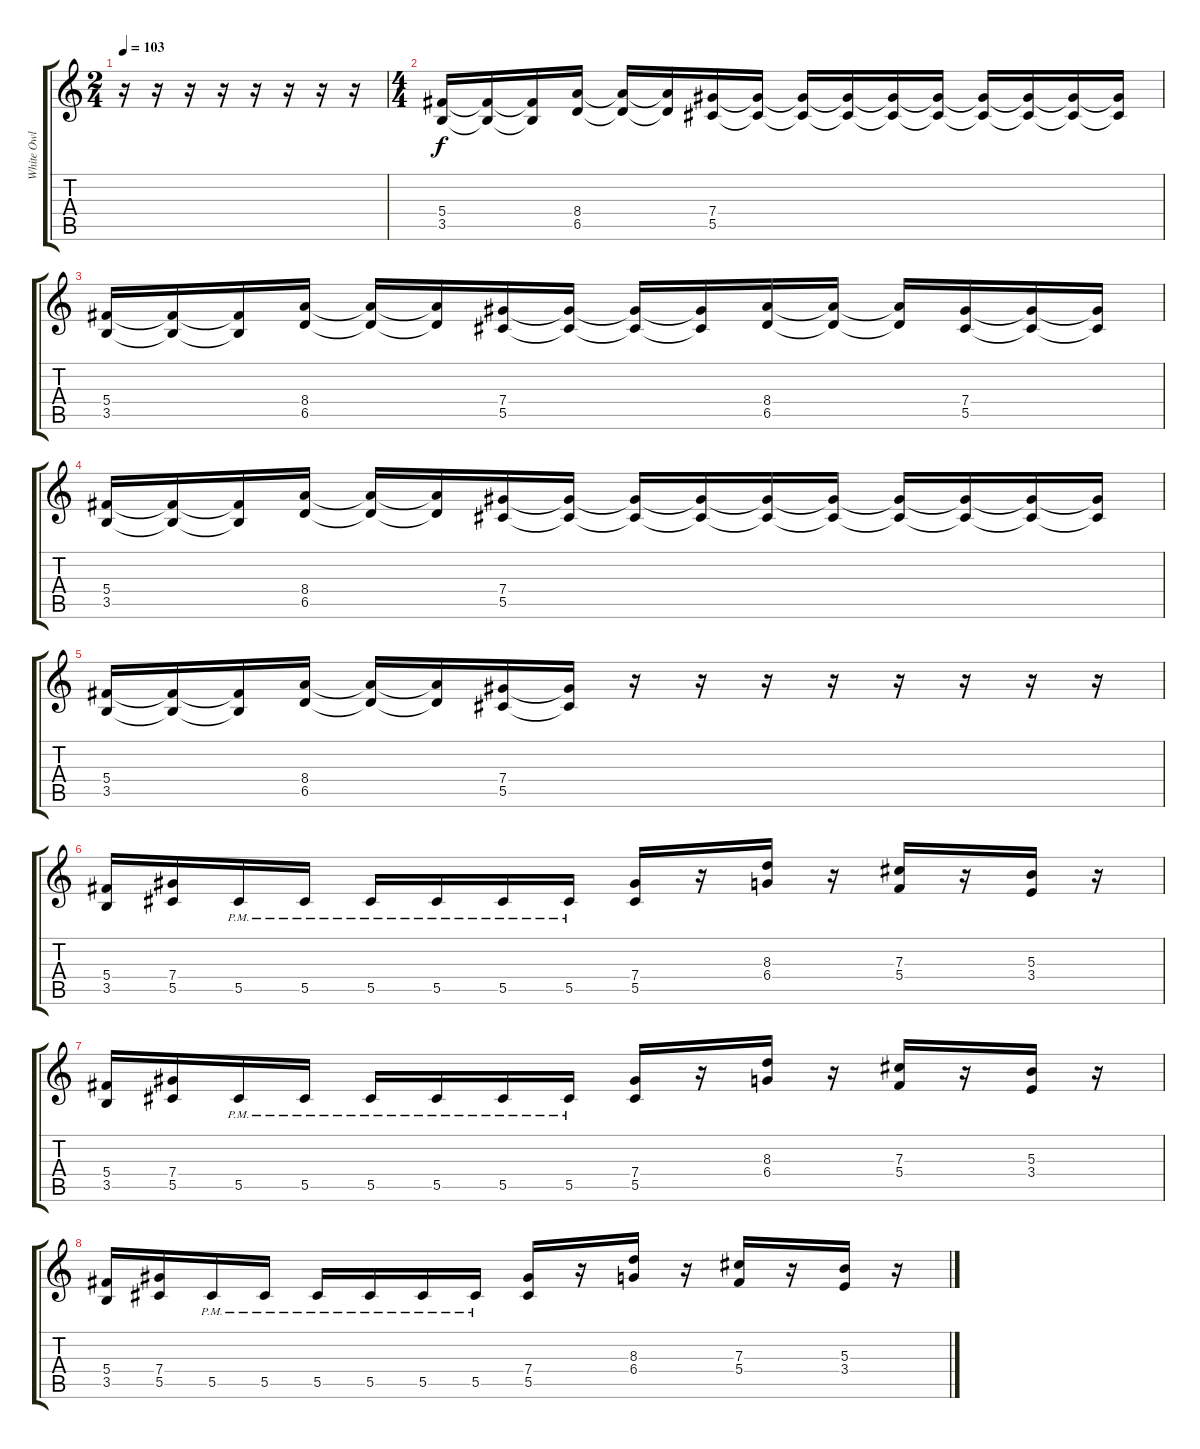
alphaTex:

\track ("White Owl" "White Owl") {instrument overdrivenguitar}
\staff {score tabs}
\tuning (Eb4 Bb3 Gb3 Db3 Ab2 Eb2) {hide}
\ts (2 4)
\tempo 103
\clef g2
\ks c
r.16{dy f instrument overdrivenguitar} r.16 r.16 r.16 r.16 r.16 r.16 r.16 |
\ts (4 4)
(5.4 3.5).16 (5.4{t} 3.5{t}).16 (5.4{t} 3.5{t}).16 (8.4 6.5).16 (8.4{t} 6.5{t}).16 (8.4{t} 6.5{t}).16 (7.4 5.5).16 (7.4{t} 5.5{t}).16 (7.4{t} 5.5{t}).16 (7.4{t} 5.5{t}).16 (7.4{t} 5.5{t}).16 (7.4{t} 5.5{t}).16 (7.4{t} 5.5{t}).16 (7.4{t} 5.5{t}).16 (7.4{t} 5.5{t}).16 (7.4{t} 5.5{t}).16 |
(5.4 3.5).16 (5.4{t} 3.5{t}).16 (5.4{t} 3.5{t}).16 (8.4 6.5).16 (8.4{t} 6.5{t}).16 (8.4{t} 6.5{t}).16 (7.4 5.5).16 (7.4{t} 5.5{t}).16 (7.4{t} 5.5{t}).16 (7.4{t} 5.5{t}).16 (8.4 6.5).16 (8.4{t} 6.5{t}).16 (8.4{t} 6.5{t}).16 (7.4 5.5).16 (7.4{t} 5.5{t}).16 (7.4{t} 5.5{t}).16 |
(5.4 3.5).16 (5.4{t} 3.5{t}).16 (5.4{t} 3.5{t}).16 (8.4 6.5).16 (8.4{t} 6.5{t}).16 (8.4{t} 6.5{t}).16 (7.4 5.5).16 (7.4{t} 5.5{t}).16 (7.4{t} 5.5{t}).16 (7.4{t} 5.5{t}).16 (7.4{t} 5.5{t}).16 (7.4{t} 5.5{t}).16 (7.4{t} 5.5{t}).16 (7.4{t} 5.5{t}).16 (7.4{t} 5.5{t}).16 (7.4{t} 5.5{t}).16 |
(5.4 3.5).16 (5.4{t} 3.5{t}).16 (5.4{t} 3.5{t}).16 (8.4 6.5).16 (8.4{t} 6.5{t}).16 (8.4{t} 6.5{t}).16 (7.4 5.5).16 (7.4{t} 5.5{t}).16 r.16 r.16 r.16 r.16 r.16 r.16 r.16 r.16 |
(5.4 3.5).16 (7.4 5.5).16 5.5{pm}.16 5.5{pm}.16 5.5{pm}.16 5.5{pm}.16 5.5{pm}.16 5.5{pm}.16 (7.4 5.5).16 r.16 (8.3 6.4).16 r.16 (7.3 5.4).16 r.16 (5.3 3.4).16 r.16 |
(5.4 3.5).16 (7.4 5.5).16 5.5{pm}.16 5.5{pm}.16 5.5{pm}.16 5.5{pm}.16 5.5{pm}.16 5.5{pm}.16 (7.4 5.5).16 r.16 (8.3 6.4).16 r.16 (7.3 5.4).16 r.16 (5.3 3.4).16 r.16 |
(5.4 3.5).16 (7.4 5.5).16 5.5{pm}.16 5.5{pm}.16 5.5{pm}.16 5.5{pm}.16 5.5{pm}.16 5.5{pm}.16 (7.4 5.5).16 r.16 (8.3 6.4).16 r.16 (7.3 5.4).16 r.16 (5.3 3.4).16 r.16
